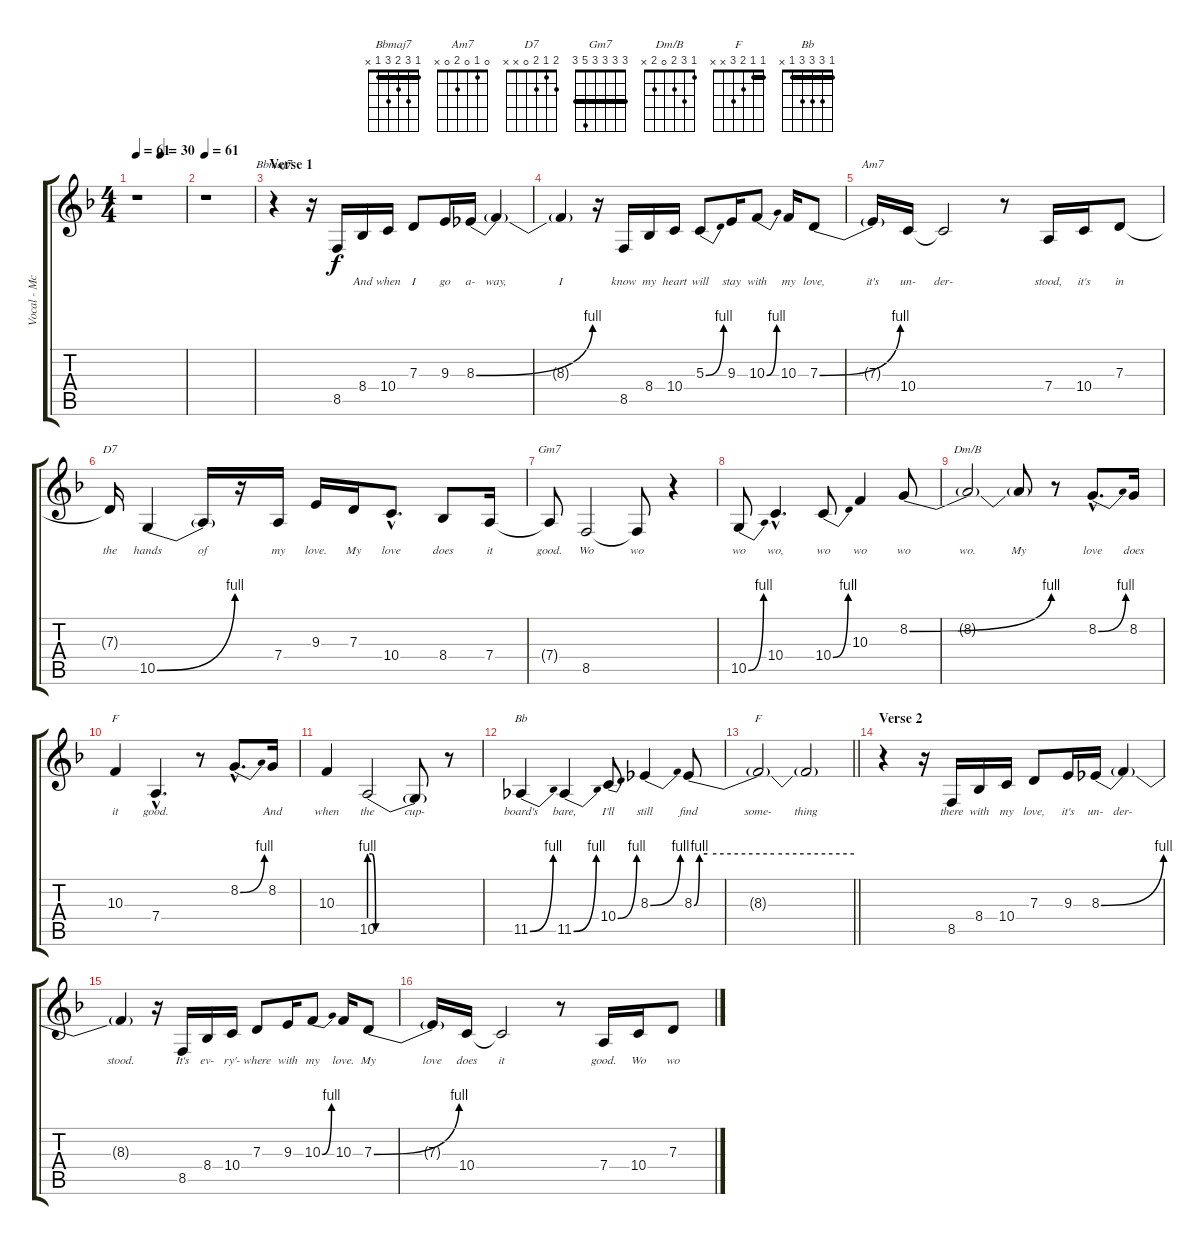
\track ("Vocal - McCartney" "Vocal - Mc") {instrument shakuhachi}
\staff {score tabs}
\tuning (E4 B3 G3 D3 A2 E2) {hide}
\chord ("Bbmaj7" 1 3 2 3 1 x) {barre 1}
\chord ("Am7" 0 1 0 2 0 x)
\chord ("D7" 2 1 2 0 x x)
\chord ("Gm7" 3 3 3 3 5 3) {barre 3}
\chord ("Dm/B" 1 3 2 0 2 x)
\chord ("F" 1 1 2 3 3 1) {barre 1}
\chord ("Bb" 1 3 3 3 1 x) {barre 1}
\chord ("F" 1 1 2 3 x x) {barre 1}
\ts (4 4)
\tempo 61
\tempo (30 0.5)
\tempo 61
\clef g2
\ks f
r.1{dy f instrument shakuhachi} |
\tempo 61
r.1 |
\section ("" "Verse 1")
r.4{ch "Bbmaj7"} r.16 8.5.16{lyrics (0 "") lyrics (1 "") lyrics (2 "") lyrics (3 "") lyrics (4 "")} 8.4.16{lyrics (0 "And") lyrics (1 "") lyrics (2 "") lyrics (3 "") lyrics (4 "")} 10.4.16{lyrics (0 "when") lyrics (1 "") lyrics (2 "") lyrics (3 "") lyrics (4 "")} 7.3.8{lyrics (0 "I") lyrics (1 "") lyrics (2 "") lyrics (3 "") lyrics (4 "")} 9.3.16{lyrics (0 "go") lyrics (1 "") lyrics (2 "") lyrics (3 "") lyrics (4 "")} 8.3{be (bend 0 0 60 4)}.16{lyrics (0 "a-") lyrics (1 "") lyrics (2 "") lyrics (3 "") lyrics (4 "")} 8.3{t}.4{lyrics (0 "way,") lyrics (1 "") lyrics (2 "") lyrics (3 "") lyrics (4 "")} |
8.3{t}.4{lyrics (0 "I") lyrics (1 "") lyrics (2 "") lyrics (3 "") lyrics (4 "")} r.16 8.5.16{lyrics (0 "know") lyrics (1 "") lyrics (2 "") lyrics (3 "") lyrics (4 "")} 8.4.16{lyrics (0 "my") lyrics (1 "") lyrics (2 "") lyrics (3 "") lyrics (4 "")} 10.4.16{lyrics (0 "heart") lyrics (1 "") lyrics (2 "") lyrics (3 "") lyrics (4 "")} 5.3{be (bend 0 0 60 4)}.8{lyrics (0 "will") lyrics (1 "") lyrics (2 "") lyrics (3 "") lyrics (4 "")} 9.3.16{lyrics (0 "stay") lyrics (1 "") lyrics (2 "") lyrics (3 "") lyrics (4 "")} 10.3{be (bend 0 0 60 4)}.8{lyrics (0 "with") lyrics (1 "") lyrics (2 "") lyrics (3 "") lyrics (4 "")} 10.3.16{lyrics (0 "my") lyrics (1 "") lyrics (2 "") lyrics (3 "") lyrics (4 "")} 7.3{be (bend 0 0 60 4)}.8{lyrics (0 "love,") lyrics (1 "") lyrics (2 "") lyrics (3 "") lyrics (4 "")} |
7.3{t}.16{ch "Am7" lyrics (0 "it's") lyrics (1 "") lyrics (2 "") lyrics (3 "") lyrics (4 "")} 10.4.16{lyrics (0 "un-") lyrics (1 "") lyrics (2 "") lyrics (3 "") lyrics (4 "")} 10.4{t}.2{lyrics (0 "der-") lyrics (1 "") lyrics (2 "") lyrics (3 "") lyrics (4 "")} r.8 7.4.16{lyrics (0 "stood,") lyrics (1 "") lyrics (2 "") lyrics (3 "") lyrics (4 "")} 10.4.16{lyrics (0 "it's") lyrics (1 "") lyrics (2 "") lyrics (3 "") lyrics (4 "")} 7.3.8{lyrics (0 "in") lyrics (1 "") lyrics (2 "") lyrics (3 "") lyrics (4 "")} |
7.3{t}.16{ch "D7" lyrics (0 "the") lyrics (1 "") lyrics (2 "") lyrics (3 "") lyrics (4 "")} 10.5{be (bend 0 0 60 4)}.4{lyrics (0 "hands") lyrics (1 "") lyrics (2 "") lyrics (3 "") lyrics (4 "")} 10.5{t}.16{lyrics (0 "of") lyrics (1 "") lyrics (2 "") lyrics (3 "") lyrics (4 "")} r.16 7.4.16{lyrics (0 "my") lyrics (1 "") lyrics (2 "") lyrics (3 "") lyrics (4 "")} 9.3.16{lyrics (0 "love.") lyrics (1 "") lyrics (2 "") lyrics (3 "") lyrics (4 "")} 7.3.16{lyrics (0 "My") lyrics (1 "") lyrics (2 "") lyrics (3 "") lyrics (4 "")} 10.4{hac}.8{d lyrics (0 "love") lyrics (1 "") lyrics (2 "") lyrics (3 "") lyrics (4 "")} 8.4.8{lyrics (0 "does") lyrics (1 "") lyrics (2 "") lyrics (3 "") lyrics (4 "")} 7.4.16{lyrics (0 "it") lyrics (1 "") lyrics (2 "") lyrics (3 "") lyrics (4 "")} |
7.4{t}.8{ch "Gm7" lyrics (0 "good.") lyrics (1 "") lyrics (2 "") lyrics (3 "") lyrics (4 "")} 8.5.2{lyrics (0 "Wo") lyrics (1 "") lyrics (2 "") lyrics (3 "") lyrics (4 "")} 8.5{t}.8{lyrics (0 "wo") lyrics (1 "") lyrics (2 "") lyrics (3 "") lyrics (4 "")} r.4 |
10.5{be (bend 0 0 60 4)}.8{lyrics (0 "wo") lyrics (1 "") lyrics (2 "") lyrics (3 "") lyrics (4 "")} 10.4{hac}.4{d lyrics (0 "wo,") lyrics (1 "") lyrics (2 "") lyrics (3 "") lyrics (4 "")} 10.4{be (bend 0 0 60 4)}.8{lyrics (0 "wo") lyrics (1 "") lyrics (2 "") lyrics (3 "") lyrics (4 "")} 10.3.4{lyrics (0 "wo") lyrics (1 "") lyrics (2 "") lyrics (3 "") lyrics (4 "")} 8.2{be (bend 0 0 60 4)}.8{lyrics (0 "wo") lyrics (1 "") lyrics (2 "") lyrics (3 "") lyrics (4 "")} |
8.2{t}.2{ch "Dm/B" lyrics (0 "wo.") lyrics (1 "") lyrics (2 "") lyrics (3 "") lyrics (4 "")} 8.2{t}.8{lyrics (0 "My") lyrics (1 "") lyrics (2 "") lyrics (3 "") lyrics (4 "")} r.8 8.2{be (bend 0 0 60 4) hac}.8{d lyrics (0 "love") lyrics (1 "") lyrics (2 "") lyrics (3 "") lyrics (4 "")} 8.2.16{lyrics (0 "does") lyrics (1 "") lyrics (2 "") lyrics (3 "") lyrics (4 "")} |
10.3.4{ch "F" lyrics (0 "it") lyrics (1 "") lyrics (2 "") lyrics (3 "") lyrics (4 "")} 7.4{hac}.4{d lyrics (0 "good.") lyrics (1 "") lyrics (2 "") lyrics (3 "") lyrics (4 "")} r.8 8.2{be (bend 0 0 60 4) hac}.8{d lyrics (0 "") lyrics (1 "") lyrics (2 "") lyrics (3 "") lyrics (4 "")} 8.2.16{lyrics (0 "And") lyrics (1 "") lyrics (2 "") lyrics (3 "") lyrics (4 "")} |
10.3.4{lyrics (0 "when") lyrics (1 "") lyrics (2 "") lyrics (3 "") lyrics (4 "")} 10.5{be (custom 0 4 2 4 5 0 15 0 40 0 60 0)}.2{lyrics (0 "the") lyrics (1 "") lyrics (2 "") lyrics (3 "") lyrics (4 "")} 10.5{t}.8{lyrics (0 "cup-") lyrics (1 "") lyrics (2 "") lyrics (3 "") lyrics (4 "")} r.8 |
11.5{be (bend 0 0 60 4)}.4{ch "Bb" lyrics (0 "board's") lyrics (1 "") lyrics (2 "") lyrics (3 "") lyrics (4 "")} 11.5{be (bend 0 0 60 4)}.4{lyrics (0 "bare,") lyrics (1 "") lyrics (2 "") lyrics (3 "") lyrics (4 "")} 10.4{be (bend 0 0 60 4)}.8{lyrics (0 "I'll") lyrics (1 "") lyrics (2 "") lyrics (3 "") lyrics (4 "")} 8.3{be (bend 0 0 60 4)}.4{lyrics (0 "still") lyrics (1 "") lyrics (2 "") lyrics (3 "") lyrics (4 "")} 8.3{be (custom 0 0 2 4 5 4 30 4 60 4)}.8{lyrics (0 "find") lyrics (1 "") lyrics (2 "") lyrics (3 "") lyrics (4 "")} |
\barLineRight lightlight
8.3{t}.2{ch "F" lyrics (0 "some-") lyrics (1 "") lyrics (2 "") lyrics (3 "") lyrics (4 "")} 8.3{t}.2{lyrics (0 "thing") lyrics (1 "") lyrics (2 "") lyrics (3 "") lyrics (4 "") volume 0} |
\section ("" "Verse 2")
r.4{volume 16} r.16 8.5.16{lyrics (0 "there") lyrics (1 "") lyrics (2 "") lyrics (3 "") lyrics (4 "")} 8.4.16{lyrics (0 "with") lyrics (1 "") lyrics (2 "") lyrics (3 "") lyrics (4 "")} 10.4.16{lyrics (0 "my") lyrics (1 "") lyrics (2 "") lyrics (3 "") lyrics (4 "")} 7.3.8{lyrics (0 "love,") lyrics (1 "") lyrics (2 "") lyrics (3 "") lyrics (4 "")} 9.3.16{lyrics (0 "it's") lyrics (1 "") lyrics (2 "") lyrics (3 "") lyrics (4 "")} 8.3{be (bend 0 0 60 4)}.16{lyrics (0 "un-") lyrics (1 "") lyrics (2 "") lyrics (3 "") lyrics (4 "")} 8.3{t}.4{lyrics (0 "der-") lyrics (1 "") lyrics (2 "") lyrics (3 "") lyrics (4 "")} |
8.3{t}.4{lyrics (0 "stood.") lyrics (1 "") lyrics (2 "") lyrics (3 "") lyrics (4 "")} r.16 8.5.16{lyrics (0 "It's") lyrics (1 "") lyrics (2 "") lyrics (3 "") lyrics (4 "")} 8.4.16{lyrics (0 "ev-") lyrics (1 "") lyrics (2 "") lyrics (3 "") lyrics (4 "")} 10.4.16{lyrics (0 "ry'-") lyrics (1 "") lyrics (2 "") lyrics (3 "") lyrics (4 "")} 7.3.8{lyrics (0 "where") lyrics (1 "") lyrics (2 "") lyrics (3 "") lyrics (4 "")} 9.3.16{lyrics (0 "with") lyrics (1 "") lyrics (2 "") lyrics (3 "") lyrics (4 "")} 10.3{be (bend 0 0 60 4)}.8{lyrics (0 "my") lyrics (1 "") lyrics (2 "") lyrics (3 "") lyrics (4 "")} 10.3.16{lyrics (0 "love.") lyrics (1 "") lyrics (2 "") lyrics (3 "") lyrics (4 "")} 7.3{be (bend 0 0 60 4)}.8{lyrics (0 "My") lyrics (1 "") lyrics (2 "") lyrics (3 "") lyrics (4 "")} |
7.3{t}.16{lyrics (0 "love") lyrics (1 "") lyrics (2 "") lyrics (3 "") lyrics (4 "")} 10.4.16{lyrics (0 "does") lyrics (1 "") lyrics (2 "") lyrics (3 "") lyrics (4 "")} 10.4{t}.2{lyrics (0 "it") lyrics (1 "") lyrics (2 "") lyrics (3 "") lyrics (4 "")} r.8 7.4.16{lyrics (0 "good.") lyrics (1 "") lyrics (2 "") lyrics (3 "") lyrics (4 "")} 10.4.16{lyrics (0 "Wo") lyrics (1 "") lyrics (2 "") lyrics (3 "") lyrics (4 "")} 7.3.8{lyrics (0 "wo") lyrics (1 "") lyrics (2 "") lyrics (3 "") lyrics (4 "")}
